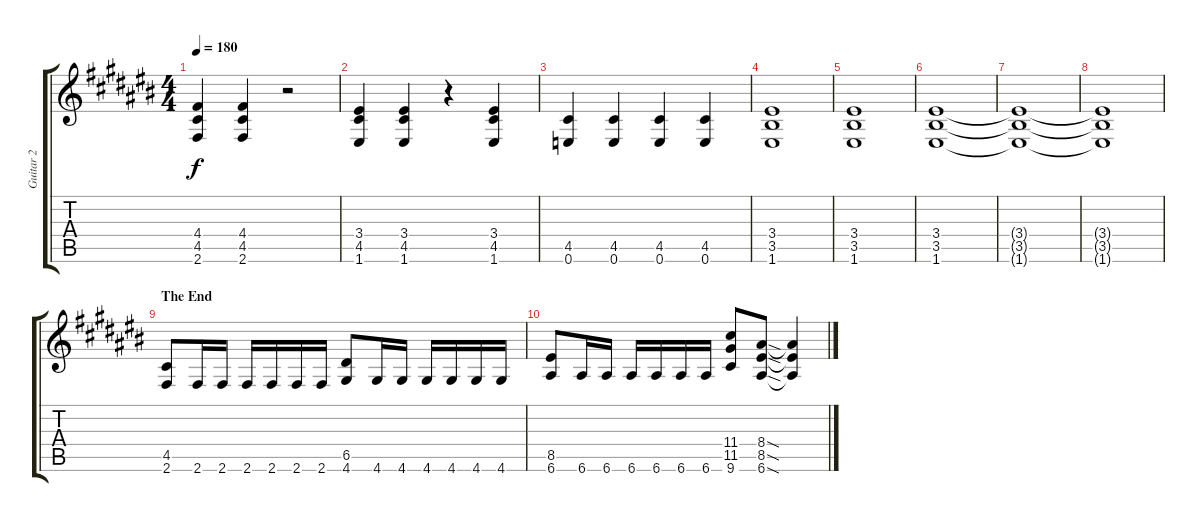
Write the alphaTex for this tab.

\track ("Guitar 2" "Guitar 2") {instrument distortionguitar}
\staff {score tabs}
\tuning (E4 B3 G3 D3 A2 E2) {hide}
\ts (4 4)
\tempo 180
\clef g2
\ks a#minor
(4.4 4.5 2.6).4{dy f} (4.4 4.5 2.6).4 r.2 |
(3.4 4.5 1.6).4 (3.4 4.5 1.6).4 r.4 (3.4 4.5 1.6).4 |
(4.5 0.6).4 (4.5 0.6).4 (4.5 0.6).4 (4.5 0.6).4 |
(3.4 3.5 1.6).1 |
(3.4 3.5 1.6).1 |
(3.4 3.5 1.6).1 |
(3.4{t} 3.5{t} 1.6{t}).1 |
(3.4{t} 3.5{t} 1.6{t}).1 |
\section ("" "The End")
(4.5 2.6).8 2.6.16 2.6.16 2.6.16 2.6.16 2.6.16 2.6.16 (6.5 4.6).8 4.6.16 4.6.16 4.6.16 4.6.16 4.6.16 4.6.16 |
(8.5 6.6).8 6.6.16 6.6.16 6.6.16 6.6.16 6.6.16 6.6.16 (11.4 11.5 9.6).8 (8.4{sod} 8.5{sod} 6.6{sod}).8 (8.4{t} 8.5{t} 6.6{t}).4
